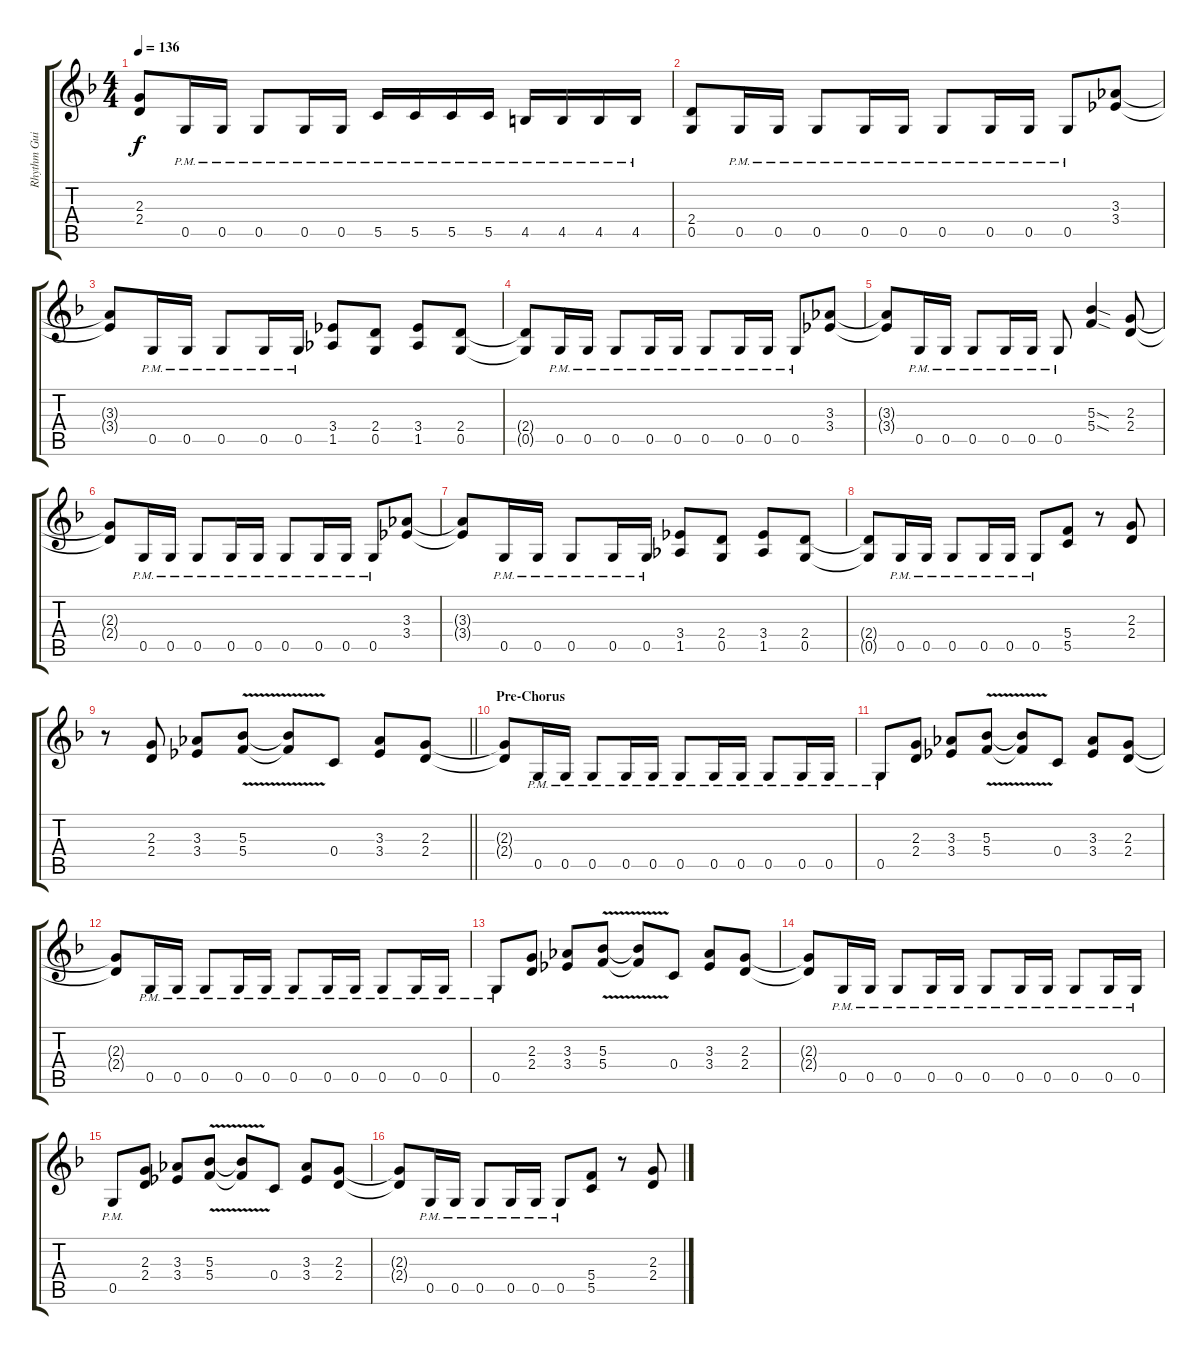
\track ("Rhythm Guitar 2" "Rhythm Gui") {instrument distortionguitar}
\staff {score tabs}
\tuning (D4 A3 F3 C3 G2 D2) {hide}
\ts (4 4)
\tempo 136
\clef g2
\ks dminor
(2.3{t} 2.4{t}).8{dy f} 0.5{pm}.16 0.5{pm}.16 0.5{pm}.8 0.5{pm}.16 0.5{pm}.16 5.5{pm}.16 5.5{pm}.16 5.5{pm}.16 5.5{pm}.16 4.5{pm}.16 4.5{pm}.16 4.5{pm}.16 4.5{pm}.16 |
(2.4 0.5).8 0.5{pm}.16 0.5{pm}.16 0.5{pm}.8 0.5{pm}.16 0.5{pm}.16 0.5{pm}.8 0.5{pm}.16 0.5{pm}.16 0.5{pm}.8 (3.3 3.4).8 |
(3.3{t} 3.4{t}).8 0.5{pm}.16 0.5{pm}.16 0.5{pm}.8 0.5{pm}.16 0.5{pm}.16 (3.4 1.5).8 (2.4 0.5).8 (3.4 1.5).8 (2.4 0.5).8 |
(2.4{t} 0.5{t}).8 0.5{pm}.16 0.5{pm}.16 0.5{pm}.8 0.5{pm}.16 0.5{pm}.16 0.5{pm}.8 0.5{pm}.16 0.5{pm}.16 0.5{pm}.8 (3.3 3.4).8 |
(3.3{t} 3.4{t}).8 0.5{pm}.16 0.5{pm}.16 0.5{pm}.8 0.5{pm}.16 0.5{pm}.16 0.5{pm}.8 (5.3{sod} 5.4{sod}).4 (2.3 2.4).8 |
(2.3{t} 2.4{t}).8 0.5{pm}.16 0.5{pm}.16 0.5{pm}.8 0.5{pm}.16 0.5{pm}.16 0.5{pm}.8 0.5{pm}.16 0.5{pm}.16 0.5{pm}.8 (3.3 3.4).8 |
(3.3{t} 3.4{t}).8 0.5{pm}.16 0.5{pm}.16 0.5{pm}.8 0.5{pm}.16 0.5{pm}.16 (3.4 1.5).8 (2.4 0.5).8 (3.4 1.5).8 (2.4 0.5).8 |
(2.4{t} 0.5{t}).8 0.5{pm}.16 0.5{pm}.16 0.5{pm}.8 0.5{pm}.16 0.5{pm}.16 0.5{pm}.8 (5.4 5.5).8 r.8 (2.3 2.4).8 |
\barLineRight lightlight
r.8 (2.3 2.4).8 (3.3 3.4).8 (5.3{v} 5.4{v}).8 (5.3{v t} 5.4{v t}).8 0.4.8 (3.3 3.4).8 (2.3 2.4).8 |
\section ("" "Pre-Chorus")
(2.3{t} 2.4{t}).8 0.5{pm}.16 0.5{pm}.16 0.5{pm}.8 0.5{pm}.16 0.5{pm}.16 0.5{pm}.8 0.5{pm}.16 0.5{pm}.16 0.5{pm}.8 0.5{pm}.16 0.5{pm}.16 |
0.5{pm}.8 (2.3 2.4).8 (3.3 3.4).8 (5.3{v} 5.4{v}).8 (5.3{v t} 5.4{v t}).8 0.4.8 (3.3 3.4).8 (2.3 2.4).8 |
(2.3{t} 2.4{t}).8 0.5{pm}.16 0.5{pm}.16 0.5{pm}.8 0.5{pm}.16 0.5{pm}.16 0.5{pm}.8 0.5{pm}.16 0.5{pm}.16 0.5{pm}.8 0.5{pm}.16 0.5{pm}.16 |
0.5{pm}.8 (2.3 2.4).8 (3.3 3.4).8 (5.3{v} 5.4{v}).8 (5.3{v t} 5.4{v t}).8 0.4.8 (3.3 3.4).8 (2.3 2.4).8 |
(2.3{t} 2.4{t}).8 0.5{pm}.16 0.5{pm}.16 0.5{pm}.8 0.5{pm}.16 0.5{pm}.16 0.5{pm}.8 0.5{pm}.16 0.5{pm}.16 0.5{pm}.8 0.5{pm}.16 0.5{pm}.16 |
0.5{pm}.8 (2.3 2.4).8 (3.3 3.4).8 (5.3{v} 5.4{v}).8 (5.3{v t} 5.4{v t}).8 0.4.8 (3.3 3.4).8 (2.3 2.4).8 |
(2.3{t} 2.4{t}).8 0.5{pm}.16 0.5{pm}.16 0.5{pm}.8 0.5{pm}.16 0.5{pm}.16 0.5{pm}.8 (5.4 5.5).8 r.8 (2.3 2.4).8
